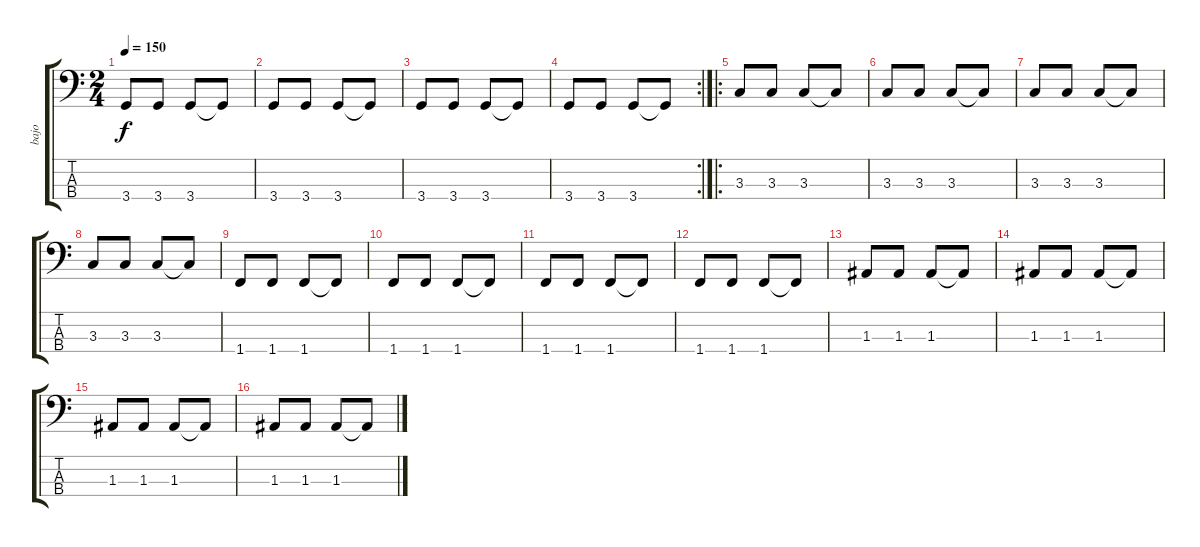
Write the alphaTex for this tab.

\track ("bajo" "bajo") {instrument electricbasspick}
\staff {score tabs}
\tuning (G2 D2 A1 E1) {hide}
\ts (2 4)
\tempo 150
\clef f4
\ks c
3.4.8{dy f} 3.4.8 3.4.8 3.4{t}.8 |
3.4.8 3.4.8 3.4.8 3.4{t}.8 |
3.4.8 3.4.8 3.4.8 3.4{t}.8 |
\rc 2
3.4.8 3.4.8 3.4.8 3.4{t}.8 |
\ro
3.3.8 3.3.8 3.3.8 3.3{t}.8 |
3.3.8 3.3.8 3.3.8 3.3{t}.8 |
3.3.8 3.3.8 3.3.8 3.3{t}.8 |
3.3.8 3.3.8 3.3.8 3.3{t}.8 |
1.4.8 1.4.8 1.4.8 1.4{t}.8 |
1.4.8 1.4.8 1.4.8 1.4{t}.8 |
1.4.8 1.4.8 1.4.8 1.4{t}.8 |
1.4.8 1.4.8 1.4.8 1.4{t}.8 |
1.3.8 1.3.8 1.3.8 1.3{t}.8 |
1.3.8 1.3.8 1.3.8 1.3{t}.8 |
1.3.8 1.3.8 1.3.8 1.3{t}.8 |
1.3.8 1.3.8 1.3.8 1.3{t}.8
